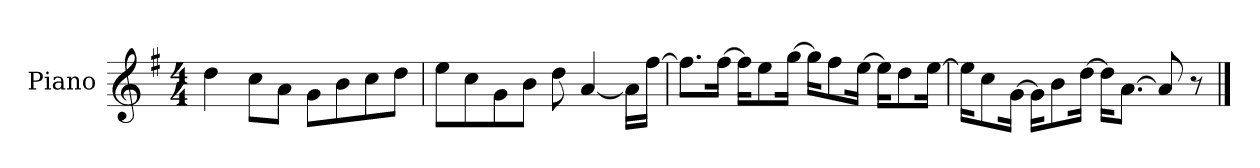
**kern
*part1
*staff1
*I"Piano
*I'P-no
*clefG2
*k[f#]
*M4/4
*MM90
=1
4dd\
8cc\L
8a\J
8g\L
8b\
8cc\
8dd\J
=2
8ee\L
8cc\
8g\
8b\J
8dd\
[4a/
16a\LL]
[16ff#\JJ
=3
8.ff#\L]
[16ff#\Jk
16ff#\KL]
8ee\
[16gg\Jk
16gg\KL]
8ff#\
[16ee\Jk
16ee\KL]
8dd\
[16ee\Jk
=4
16ee\KL]
8cc\
[16g\Jk
16g\KL]
8b\
[16dd\Jk
16dd\KL]
[8.a\J
8a/]
8r
==
*-
